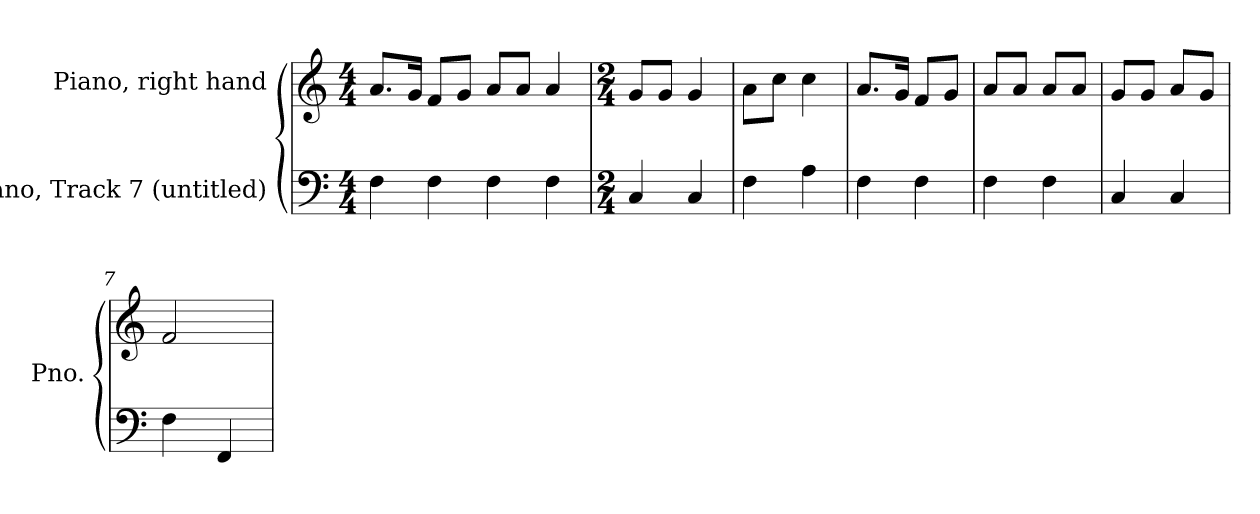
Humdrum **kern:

**kern	**kern
*part2	*part1
*staff2	*staff1
*I"Piano, Track 7 (untitled)	*I"Piano, right hand
*I'Pno.	*I'Pno.
*clefF4	*clefG2
*k[]	*k[]
*M4/4	*M4/4
*MM100	*MM100
=1	=1
4F\	8.a/L
.	16g/Jk
4F\	8f/L
.	8g/J
4F\	8a/L
.	8a/J
4F\	4a/
=2	=2
*M2/4	*M2/4
4C/	8g/L
.	8g/J
4C/	4g/
=3	=3
4F\	8a\L
.	8cc\J
4A\	4cc\
=4	=4
4F\	8.a/L
.	16g/Jk
4F\	8f/L
.	8g/J
=5	=5
4F\	8a/L
.	8a/J
4F\	8a/L
.	8a/J
=6	=6
4C/	8g/L
.	8g/J
4C/	8a/L
.	8g/J
!!LO:LB:g=z
=7	=7
4F\	2f/
4FF/	.
=	=
*-	*-
